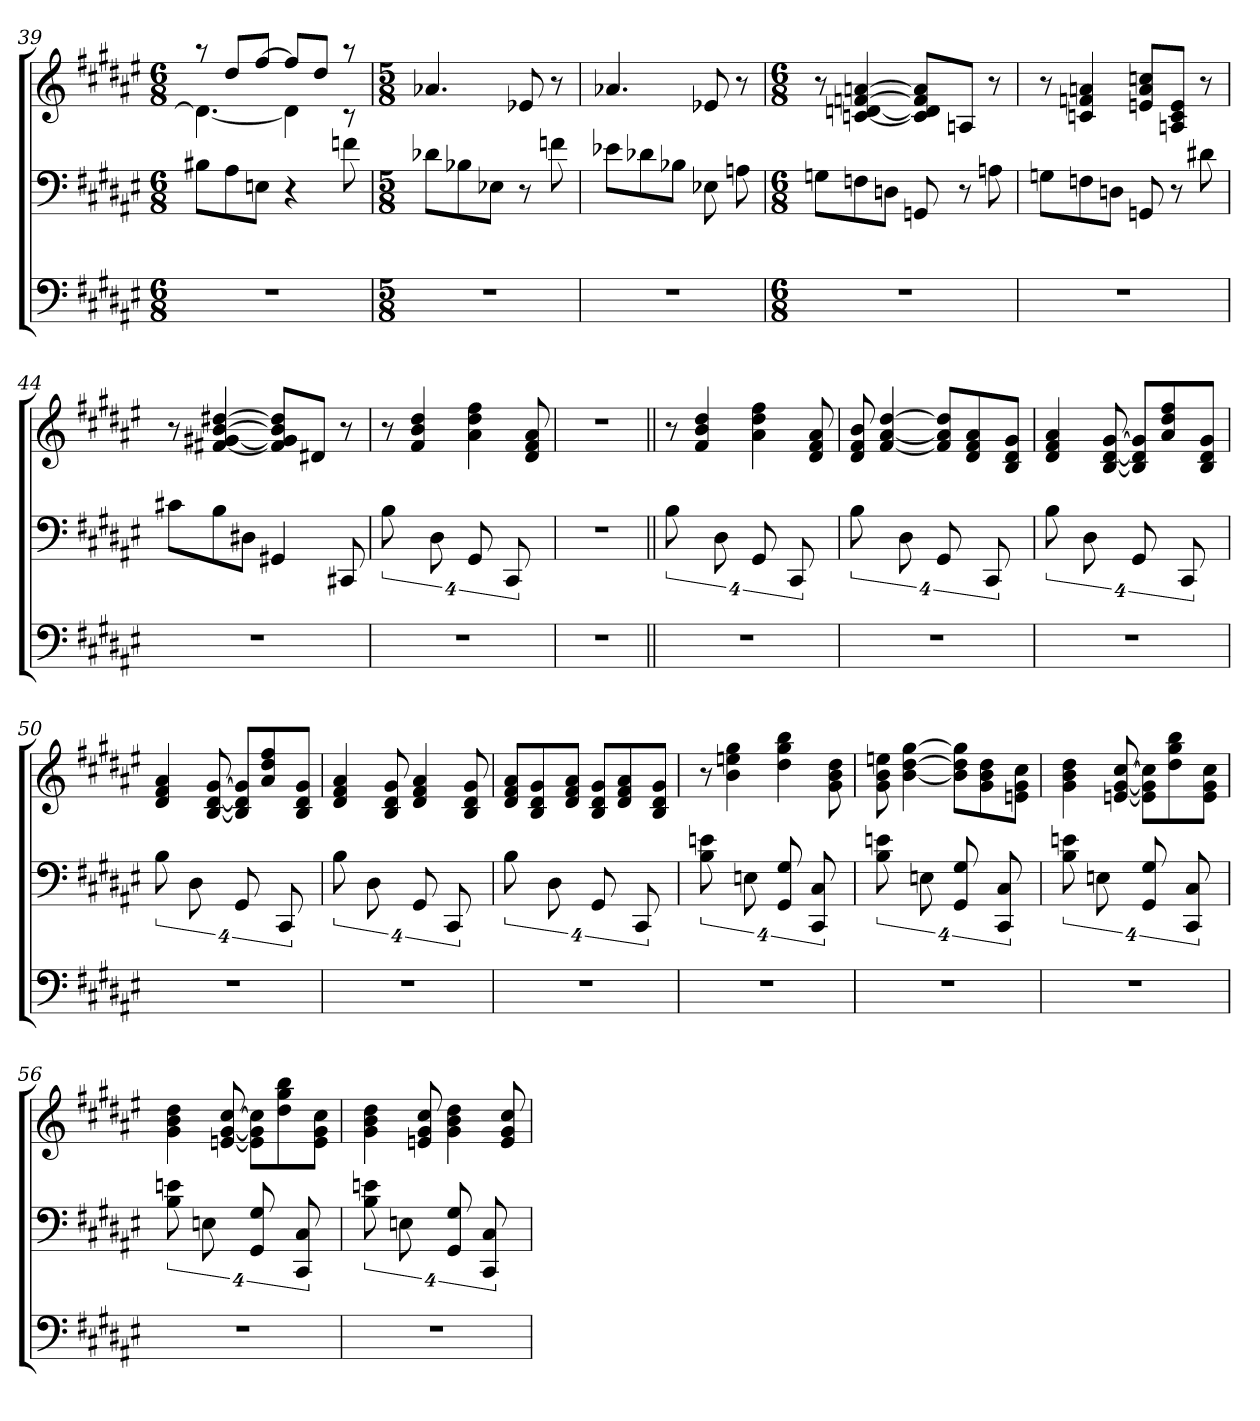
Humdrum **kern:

**kern	**kern	**kern
*part3	*part2	*part1
*staff3	*staff2	*staff1
*clefF4	*clefF4	*clefG2
*k[f#c#g#d#a#e#]	*k[f#c#g#d#a#e#]	*k[f#c#g#d#a#e#]
*F#:	*F#:	*F#:
*M6/8	*M6/8	*M6/8
=39	=39	=39
*	*	*^
2.r	8B#XL	8raa	4.d#_
.	8A#	8dd#L	.
.	8EnJ	[8ff#J	.
.	4r	8ff#L]	4d#]
.	.	8dd#J	.
.	8fn	8raa	8rc
*	*	*v	*v
=40	=40	=40
*M5/8	*M5/8	*M5/8
3...r	8d-XL	4.a-X
.	8B-X	.
.	8E-XJ	.
.	8r	8e-X
.	8fn	8r
=41	=41	=41
3...r	8e-XL	4.a-X
.	8d-X	.
.	8B-XJ	.
.	8E-X	8e-X
.	8An	8r
=42	=42	=42
*M6/8	*M6/8	*M6/8
2.r	8GnL	8r
.	8Fn	[4cn [4dn [4fn [4an
.	8DnJ	.
.	8GGn	8c] 8d] 8f] 8a]L
.	8r	8AnJ
.	8An	8r
=43	=43	=43
2.r	8GnL	8r
.	8Fn	4cn 4fn 4an
.	8DnJ	.
.	8GGn	8en 8a 8ccnL
.	8r	8An 8c 8eJ
.	8d#X	8r
=44	=44	=44
2.r	8c#XL	8r
.	8B	[4f#X [4g#X [4b [4dd#X
.	8D#XJ	.
.	4GG#X	8f#] 8g#] 8b] 8dd#]L
.	.	8d#XJ
.	8CC#X	8r
=45	=45	=45
2.r	16%3B	8r
.	.	4f# 4b 4dd#
.	16%3D#	.
.	16%3GG#	4a# 4dd# 4ff#
.	16%3CC#	.
.	.	8d# 8f# 8a#
=46	=46	=46
2.r	2.r	2.r
=47||	=47||	=47||
2.r	16%3B	8r
.	.	4f# 4b 4dd#
.	16%3D#	.
.	16%3GG#	4a# 4dd# 4ff#
.	16%3CC#	.
.	.	8d# 8f# 8a#
=48	=48	=48
2.r	16%3B	8d# 8f# 8b
.	.	[4f# [4a# [4dd#
.	16%3D#	.
.	16%3GG#	8f#] 8a#] 8dd#]L
.	.	8d# 8f# 8a#
.	16%3CC#	.
.	.	8B 8d# 8g#J
=49	=49	=49
2.r	16%3B	4d# 4f# 4a#
.	16%3D#	.
.	.	[8B [8d# [8g#
.	16%3GG#	8B] 8d#] 8g#]L
.	.	8a# 8dd# 8ff#
.	16%3CC#	.
.	.	8B 8d# 8g#J
=50	=50	=50
2.r	16%3B	4d# 4f# 4a#
.	16%3D#	.
.	.	[8B [8d# [8g#
.	16%3GG#	8B] 8d#] 8g#]L
.	.	8a# 8dd# 8ff#
.	16%3CC#	.
.	.	8B 8d# 8g#J
=51	=51	=51
2.r	16%3B	4d# 4f# 4a#
.	16%3D#	.
.	.	8B 8d# 8g#
.	16%3GG#	4d# 4f# 4a#
.	16%3CC#	.
.	.	8B 8d# 8g#
=52	=52	=52
2.r	16%3B	8d# 8f# 8a#L
.	.	8B 8d# 8g#
.	16%3D#	.
.	.	8d# 8f# 8a#J
.	16%3GG#	8B 8d# 8g#L
.	.	8d# 8f# 8a#
.	16%3CC#	.
.	.	8B 8d# 8g#J
=53	=53	=53
2.r	16%3B 16%3en	8r
.	.	4b 4een 4gg#
.	16%3En	.
.	16%3GG# 16%3G#	4dd# 4gg# 4bb
.	16%3CC# 16%3C#	.
.	.	8g# 8b 8dd#
=54	=54	=54
2.r	16%3B 16%3en	8g# 8b 8een
.	.	[4b [4dd# [4gg#
.	16%3En	.
.	16%3GG# 16%3G#	8b] 8dd#] 8gg#]L
.	.	8g# 8b 8dd#
.	16%3CC# 16%3C#	.
.	.	8en 8g# 8cc#J
=55	=55	=55
2.r	16%3B 16%3en	4g# 4b 4dd#
.	16%3En	.
.	.	[8en [8g# [8cc#
.	16%3GG# 16%3G#	8e] 8g#] 8cc#]L
.	.	8dd# 8gg# 8bb
.	16%3CC# 16%3C#	.
.	.	8e 8g# 8cc#J
=56	=56	=56
2.r	16%3B 16%3en	4g# 4b 4dd#
.	16%3En	.
.	.	[8en [8g# [8cc#
.	16%3GG# 16%3G#	8e] 8g#] 8cc#]L
.	.	8dd# 8gg# 8bb
.	16%3CC# 16%3C#	.
.	.	8e 8g# 8cc#J
=57	=57	=57
2.r	16%3B 16%3en	4g# 4b 4dd#
.	16%3En	.
.	.	8en 8g# 8cc#
.	16%3GG# 16%3G#	4g# 4b 4dd#
.	16%3CC# 16%3C#	.
.	.	8e 8g# 8cc#
=	=	=
*-	*-	*-
